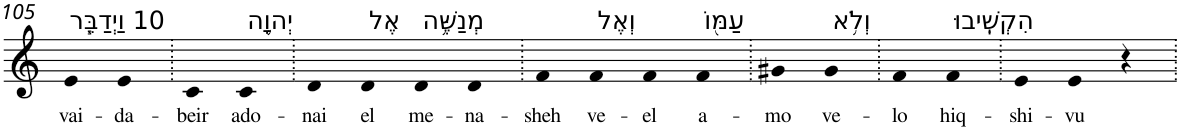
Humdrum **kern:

**kern	**text
*part1	*part1
*staff1	*staff1
*I"Piano	*
*I'Pno	*
!!LO:PB:g=z
*clefG2	*
*k[]	*
=105	=105
!LO:TX:a:t=10 וַיְדַבֵּ֧ר	!
!	!LO:LY:b
4e	vai-
!	!LO:LY:b
4e	-da-
=106.	=106.
!	!LO:LY:b
4c	-beir
!LO:TX:a:t=יְהוָ֛ה	!
!	!LO:LY:b
4c	ado-
=107.	=107.
!	!LO:LY:b
4d	-nai
!LO:TX:a:t=אֶל	!
!	!LO:LY:b
4d	el
!LO:TX:a:t=מְנַשֶּׁ֥ה	!
!	!LO:LY:b
4d	me-
!	!LO:LY:b
4d	-na-
=108.	=108.
!	!LO:LY:b
4f	-sheh
!LO:TX:a:t=וְאֶל	!
!	!LO:LY:b
4f	ve-
!	!LO:LY:b
4f	-el
!LO:TX:a:t=עַמּ֖וֹ	!
!	!LO:LY:b
4f	a-
=109.	=109.
!	!LO:LY:b
4g#X	-mo
!LO:TX:a:t=וְלֹ֥א	!
!	!LO:LY:b
4g#	ve-
=110.	=110.
!	!LO:LY:b
4f	-lo
!LO:TX:a:t=הִקְשִֽׁיבוּ	!
!	!LO:LY:b
4f	hiq-
=111.	=111.
!	!LO:LY:b
4e	-shi-
!	!LO:LY:b
4e	-vu
4r	.
=.	=.
*-	*-
